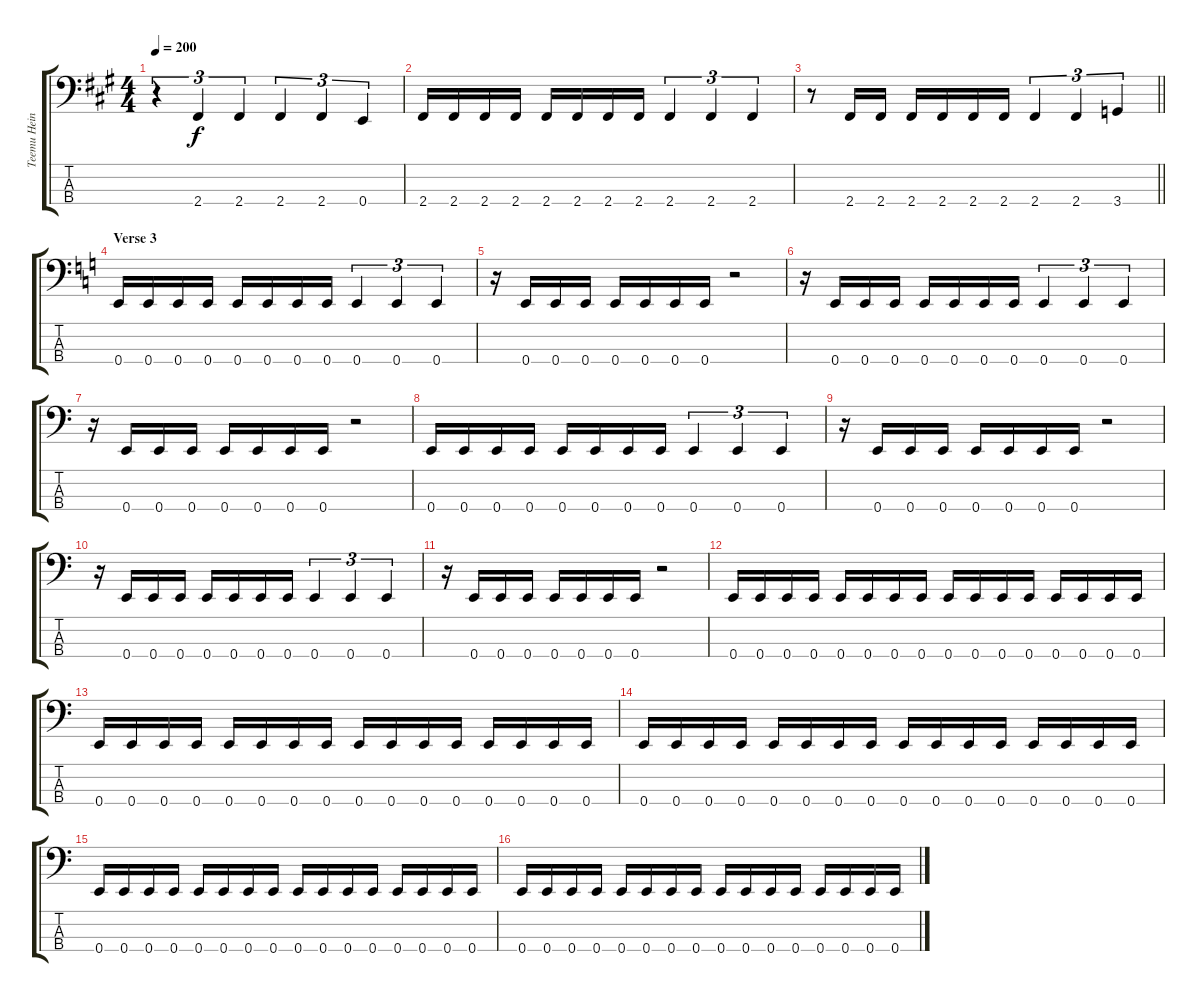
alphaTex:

\track ("Teemu Heinola (bass)" "Teemu Hein") {instrument electricbasspick}
\staff {score tabs}
\tuning (G2 D2 A1 E1) {hide}
\ts (4 4)
\tempo 200
\clef f4
\ks f#minor
r.4{tu (3 2) dy f} 2.4.4{tu (3 2)} 2.4.4{tu (3 2)} 2.4.4{tu (3 2)} 2.4.4{tu (3 2)} 0.4.4{tu (3 2)} |
2.4.16 2.4.16 2.4.16 2.4.16 2.4.16 2.4.16 2.4.16 2.4.16 2.4.4{tu (3 2)} 2.4.4{tu (3 2)} 2.4.4{tu (3 2)} |
\barLineRight lightlight
r.8 2.4.16 2.4.16 2.4.16 2.4.16 2.4.16 2.4.16 2.4.4{tu (3 2)} 2.4.4{tu (3 2)} 3.4.4{tu (3 2)} |
\section ("" "Verse 3")
\ks c
0.4.16 0.4.16 0.4.16 0.4.16 0.4.16 0.4.16 0.4.16 0.4.16 0.4.4{tu (3 2)} 0.4.4{tu (3 2)} 0.4.4{tu (3 2)} |
r.16 0.4.16 0.4.16 0.4.16 0.4.16 0.4.16 0.4.16 0.4.16 r.2 |
r.16 0.4.16 0.4.16 0.4.16 0.4.16 0.4.16 0.4.16 0.4.16 0.4.4{tu (3 2)} 0.4.4{tu (3 2)} 0.4.4{tu (3 2)} |
r.16 0.4.16 0.4.16 0.4.16 0.4.16 0.4.16 0.4.16 0.4.16 r.2 |
0.4.16 0.4.16 0.4.16 0.4.16 0.4.16 0.4.16 0.4.16 0.4.16 0.4.4{tu (3 2)} 0.4.4{tu (3 2)} 0.4.4{tu (3 2)} |
r.16 0.4.16 0.4.16 0.4.16 0.4.16 0.4.16 0.4.16 0.4.16 r.2 |
r.16 0.4.16 0.4.16 0.4.16 0.4.16 0.4.16 0.4.16 0.4.16 0.4.4{tu (3 2)} 0.4.4{tu (3 2)} 0.4.4{tu (3 2)} |
r.16 0.4.16 0.4.16 0.4.16 0.4.16 0.4.16 0.4.16 0.4.16 r.2 |
0.4.16 0.4.16 0.4.16 0.4.16 0.4.16 0.4.16 0.4.16 0.4.16 0.4.16 0.4.16 0.4.16 0.4.16 0.4.16 0.4.16 0.4.16 0.4.16 |
0.4.16 0.4.16 0.4.16 0.4.16 0.4.16 0.4.16 0.4.16 0.4.16 0.4.16 0.4.16 0.4.16 0.4.16 0.4.16 0.4.16 0.4.16 0.4.16 |
0.4.16 0.4.16 0.4.16 0.4.16 0.4.16 0.4.16 0.4.16 0.4.16 0.4.16 0.4.16 0.4.16 0.4.16 0.4.16 0.4.16 0.4.16 0.4.16 |
0.4.16 0.4.16 0.4.16 0.4.16 0.4.16 0.4.16 0.4.16 0.4.16 0.4.16 0.4.16 0.4.16 0.4.16 0.4.16 0.4.16 0.4.16 0.4.16 |
0.4.16 0.4.16 0.4.16 0.4.16 0.4.16 0.4.16 0.4.16 0.4.16 0.4.16 0.4.16 0.4.16 0.4.16 0.4.16 0.4.16 0.4.16 0.4.16
